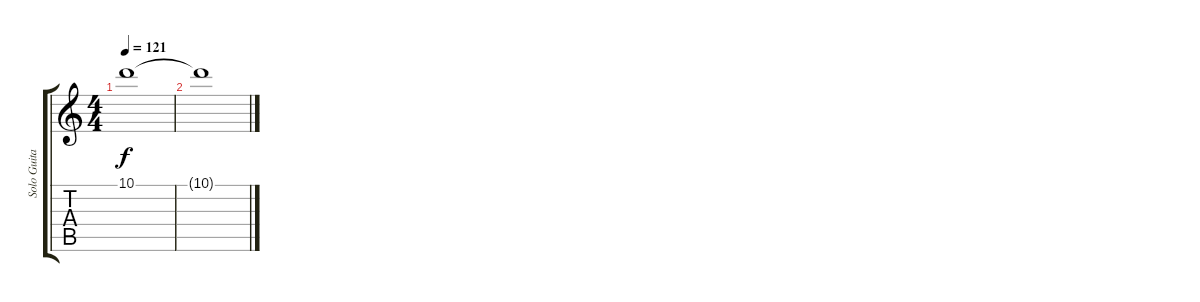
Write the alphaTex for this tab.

\track ("Solo Guitar" "Solo Guita") {instrument overdrivenguitar}
\staff {score tabs}
\tuning (E4 B3 G3 D3 A2 E2) {hide}
\ts (4 4)
\tempo 121
\clef g2
\ks c
10.1.1{dy f volume 0} |
10.1{t}.1
